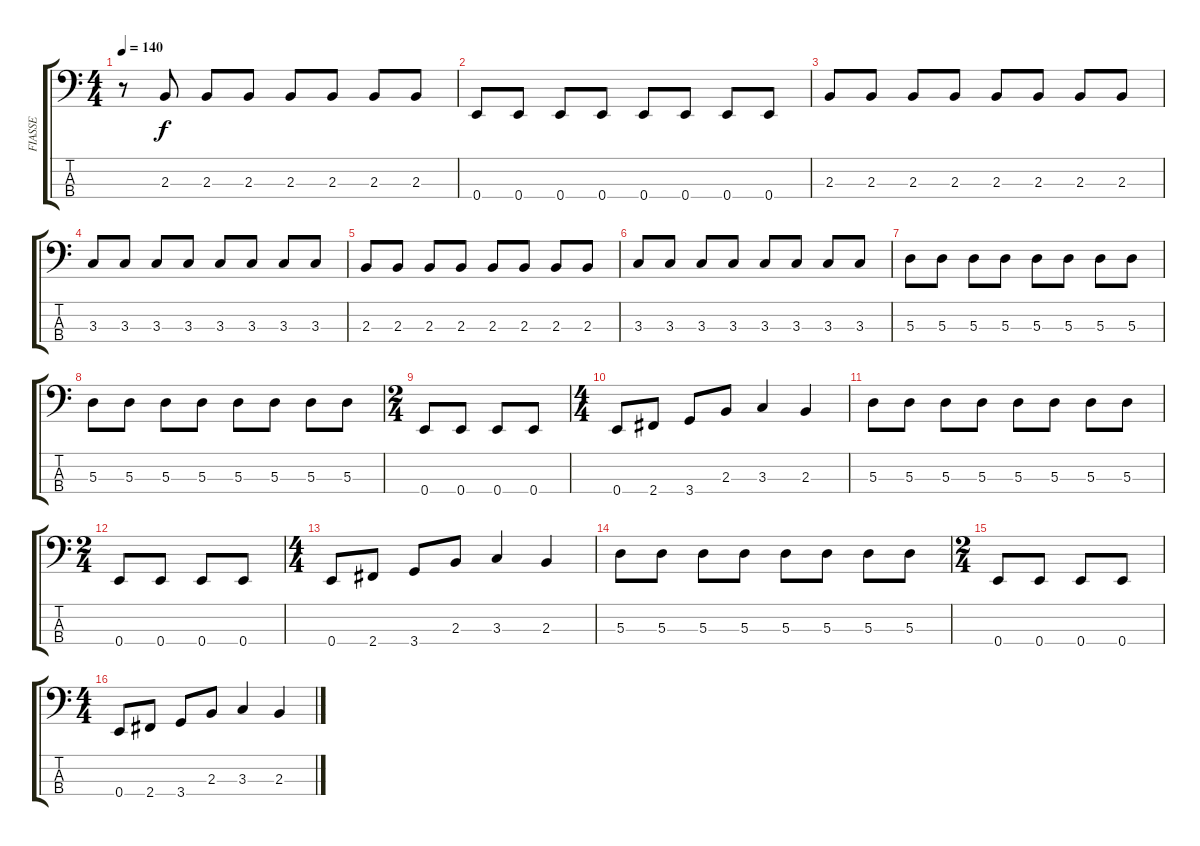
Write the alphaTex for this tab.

\track ("FIASSE" "FIASSE") {instrument electricbassfinger}
\staff {score tabs}
\tuning (G2 D2 A1 E1) {hide}
\ts (4 4)
\tempo 140
\clef f4
\ks c
r.8{dy f} 2.3.8 2.3.8 2.3.8 2.3.8 2.3.8 2.3.8 2.3.8 |
0.4.8 0.4.8 0.4.8 0.4.8 0.4.8 0.4.8 0.4.8 0.4.8 |
2.3.8 2.3.8 2.3.8 2.3.8 2.3.8 2.3.8 2.3.8 2.3.8 |
3.3.8 3.3.8 3.3.8 3.3.8 3.3.8 3.3.8 3.3.8 3.3.8 |
2.3.8 2.3.8 2.3.8 2.3.8 2.3.8 2.3.8 2.3.8 2.3.8 |
3.3.8 3.3.8 3.3.8 3.3.8 3.3.8 3.3.8 3.3.8 3.3.8 |
5.3.8 5.3.8 5.3.8 5.3.8 5.3.8 5.3.8 5.3.8 5.3.8 |
5.3.8 5.3.8 5.3.8 5.3.8 5.3.8 5.3.8 5.3.8 5.3.8 |
\ts (2 4)
0.4.8 0.4.8 0.4.8 0.4.8 |
\ts (4 4)
0.4.8 2.4.8 3.4.8 2.3.8 3.3.4 2.3.4 |
5.3.8 5.3.8 5.3.8 5.3.8 5.3.8 5.3.8 5.3.8 5.3.8 |
\ts (2 4)
0.4.8 0.4.8 0.4.8 0.4.8 |
\ts (4 4)
0.4.8 2.4.8 3.4.8 2.3.8 3.3.4 2.3.4 |
5.3.8 5.3.8 5.3.8 5.3.8 5.3.8 5.3.8 5.3.8 5.3.8 |
\ts (2 4)
0.4.8 0.4.8 0.4.8 0.4.8 |
\ts (4 4)
0.4.8 2.4.8 3.4.8 2.3.8 3.3.4 2.3.4
